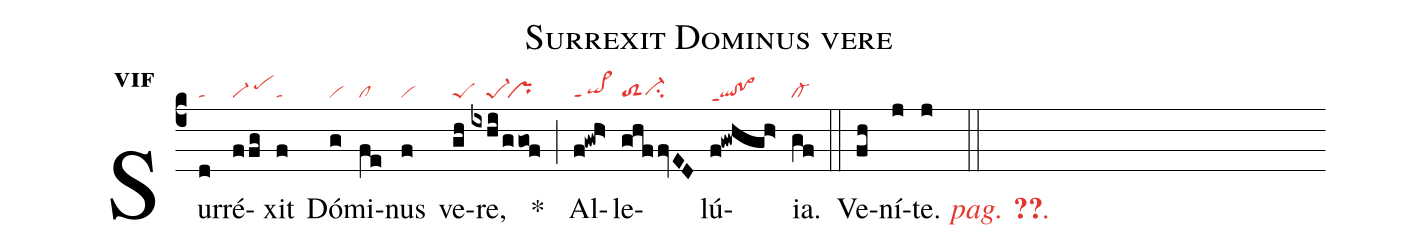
name:Surrexit Dominus vere;
office-part:in;
mode:6f;
nabc-lines:1;
%%
initial-style: 1;
name: Surrexit Dominus vere;
mode: 6;
office-part: Invitatorium;
annotation: Inv. ;
annotation: vi f;
nabc-lines:1;
%%
(c4) Sur(d|ta)ré(ffg|vi-/pehi)xit(f|ta) Dó(g|vi)mi(fe|cl)nus(f|vi) ve(gh|peS)re,(ixhi/ggof|////pe-1`pr) <sp>*</sp>(;) Al(f@gwh>|qi>ppt1)le(ghf/fvED|toS2ci-hg)lú(f@gwhgh>|ql!po>ppt1){ia}.(gf|cl-) (::)
<nlba>Ve(fh)ní(j)t{e}. <c><i>pag. <v>\pageref{M-ORIP6f}</v>.</i></c></nlba>(j ::)
